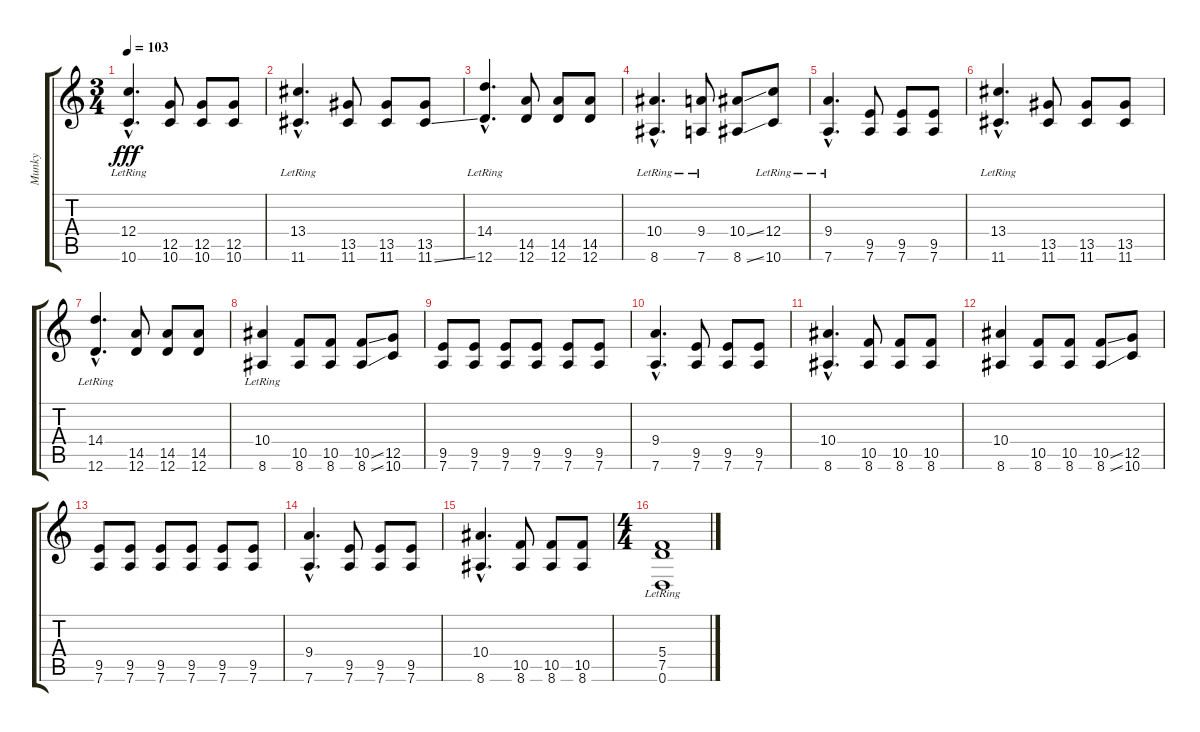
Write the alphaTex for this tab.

\track ("Munky" "Munky") {instrument electricguitarjazz}
\staff {score tabs}
\tuning (D4 A3 F3 C3 G2 D2) {hide}
\ts (3 4)
\tempo 103
\clef g2
\ks c
(12.4{hac lr} 10.6{hac lr}).4{d dy fff} (12.5 10.6).8 (12.5 10.6).8 (12.5 10.6).8 |
(13.4{hac lr} 11.6{hac lr}).4{d} (13.5 11.6).8 (13.5 11.6).8 (13.5 11.6{ss}).8 |
(14.4{hac lr} 12.6{hac lr}).4{d} (14.5 12.6).8 (14.5 12.6).8 (14.5 12.6).8 |
(10.4{hac lr} 8.6{hac lr}).4{d} (9.4{lr} 7.6{lr}).8 (10.4{ss} 8.6{ss}).8 (12.4{lr} 10.6{lr}).8 |
(9.4{hac lr} 7.6{hac lr}).4{d} (9.5 7.6).8 (9.5 7.6).8 (9.5 7.6).8 |
(13.4{hac lr} 11.6{hac lr}).4{d} (13.5 11.6).8 (13.5 11.6).8 (13.5 11.6).8 |
(14.4{hac lr} 12.6{hac lr}).4{d} (14.5 12.6).8 (14.5 12.6).8 (14.5 12.6).8 |
(10.4{lr} 8.6{lr}).4{volume 11 balance 8} (10.5 8.6).8 (10.5 8.6).8 (10.5{ss} 8.6{ss}).8 (12.5 10.6).8 |
(9.5 7.6).8 (9.5 7.6).8 (9.5 7.6).8 (9.5 7.6).8 (9.5 7.6).8 (9.5 7.6).8 |
(9.4{hac} 7.6{hac}).4{d} (9.5 7.6).8 (9.5 7.6).8 (9.5 7.6).8 |
(10.4{hac} 8.6{hac}).4{d} (10.5 8.6).8 (10.5 8.6).8 (10.5 8.6).8 |
(10.4 8.6).4 (10.5 8.6).8 (10.5 8.6).8 (10.5{ss} 8.6{ss}).8 (12.5 10.6).8 |
(9.5 7.6).8 (9.5 7.6).8 (9.5 7.6).8 (9.5 7.6).8 (9.5 7.6).8 (9.5 7.6).8 |
(9.4{hac} 7.6{hac}).4{d} (9.5 7.6).8 (9.5 7.6).8 (9.5 7.6).8 |
(10.4{hac} 8.6{hac}).4{d} (10.5 8.6).8 (10.5 8.6).8 (10.5 8.6).8 |
\ts (4 4)
(5.4{lr} 7.5{lr} 0.6{lr}).1
